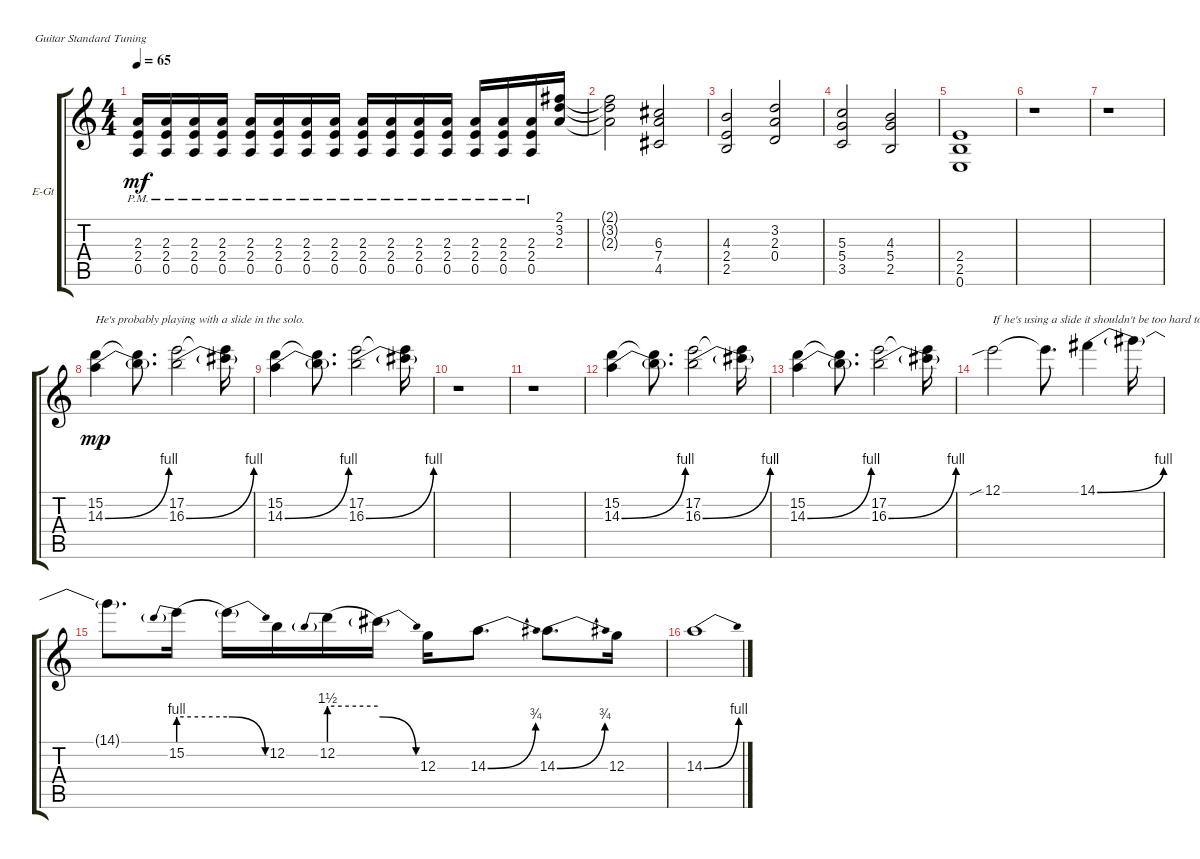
\bracketExtendMode groupsimilarinstruments
\firstSystemTrackNameOrientation horizontal
\otherSystemsTrackNameOrientation horizontal
\track ("Guitar" "E-Gt") {instrument distortionguitar}
\staff {score tabs}
\tuning (E4 B3 G3 D3 A2 E2)
\ts (4 4)
\tempo 65
\clef g2
\ks c
(0.5{pm} 2.4{pm} 2.3{pm}).16{dy mf} (2.4{pm} 0.5{pm} 2.3{pm}).16 (2.4{pm} 0.5{pm} 2.3{pm}).16 (0.5{pm} 2.4{pm} 2.3{pm}).16 (2.4{pm} 0.5{pm} 2.3{pm}).16 (2.4{pm} 0.5{pm} 2.3{pm}).16 (2.4{pm} 0.5{pm} 2.3{pm}).16 (0.5{pm} 2.4{pm} 2.3{pm}).16 (2.4{pm} 0.5{pm} 2.3{pm}).16 (2.4{pm} 0.5{pm} 2.3{pm}).16 (2.4{pm} 0.5{pm} 2.3{pm}).16 (0.5{pm} 2.4{pm} 2.3{pm}).16 (2.4{pm} 0.5{pm} 2.3{pm}).16 (2.4{pm} 0.5{pm} 2.3{pm}).16 (2.4{pm} 0.5{pm} 2.3{pm}).16 (2.1 3.2 2.3).16 |
(2.3{t} 3.2{t} 2.1{t}).2 (4.5 7.4 6.3).2 |
(2.5 2.4 4.3).2 (0.4 2.3 3.2).2 |
(3.5 5.4 5.3).2 (2.5 5.4 4.3).2 |
(2.5 0.6 2.4).1 |
r.1 |
r.1 |
(14.3{be (bend 0 0 30 4)} 15.2).4{txt "He's probably playing with a slide in the solo." dy mp} (14.3{t} 15.2{t}).8{d} (16.3{be (bend 0 0 30 4)} 17.2).2 (16.3{t} 17.2{t}).16 |
(14.3{be (bend 0 0 30 4)} 15.2).4 (14.3{t} 15.2{t}).8{d} (16.3{be (bend 0 0 30 4)} 17.2).2 (16.3{t} 17.2{t}).16 |
r.1 |
r.1 |
(14.3{be (bend 0 0 30 4)} 15.2).4 (14.3{t} 15.2{t}).8{d} (16.3{be (bend 0 0 30 4)} 17.2).2 (16.3{t} 17.2{t}).16 |
(14.3{be (bend 0 0 30 4)} 15.2).4 (14.3{t} 15.2{t}).8{d} (16.3{be (bend 0 0 30 4)} 17.2).2 (16.3{t} 17.2{t}).16 |
12.1{sib}.2{txt "If he's using a slide it shouldn't be too hard to figure it out."} 12.1{t}.8{d} 14.1{be (bend 0 0 59.4 4)}.4 14.1{t}.16 |
14.1{t}.8{d} 15.2{be (prebend 0 4 60 4)}.16 15.2{be (release 0 4 15 0) t}.16 12.2.16 12.2{be (prebend 0 6 30.599999999999998 6)}.16 12.2{be (release 0 4 15 0) t}.16 12.3.16 14.3{be (bend 0 0 59.4 3)}.8{d} 14.3{be (bend 0 0 59.4 3)}.8{d} 12.3.16 |
14.3{be (bend 4.2 0 24.599999999999998 4)}.1
